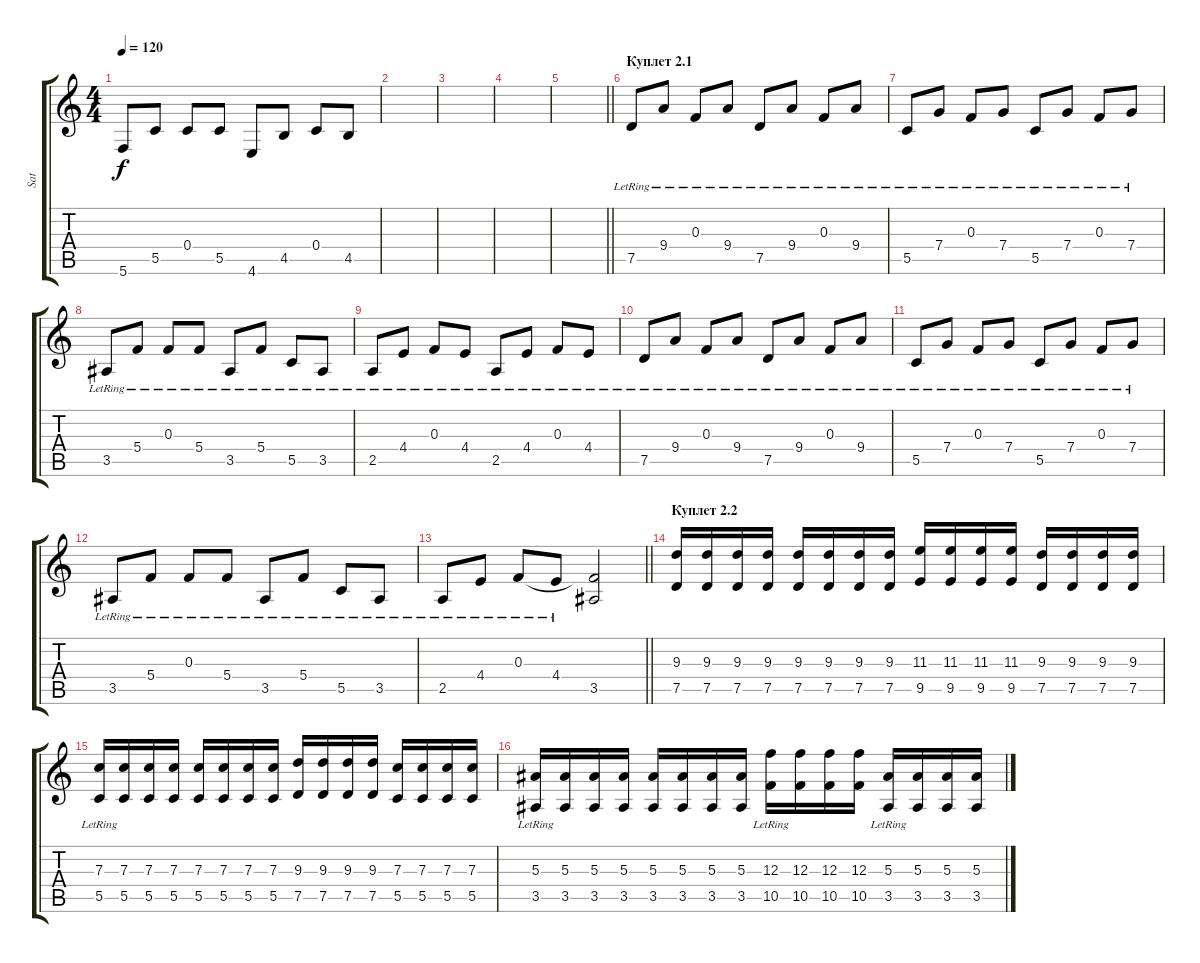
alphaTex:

\track ("Sat" "Sat") {instrument acousticguitarsteel}
\staff {score tabs}
\tuning (D4 A3 F3 C3 G2 C2) {hide}
\ts (4 4)
\tempo 120
\clef g2
\ks c
5.6.8{dy f} 5.5.8 0.4.8 5.5.8 4.6.8 4.5.8 0.4.8 4.5.8 |
|
|
|
\barLineRight lightlight
|
\section ("" "Куплет 2.1")
7.5{lr}.8{instrument acousticguitarsteel} 9.4{lr}.8 0.3{lr}.8 9.4{lr}.8 7.5{lr}.8 9.4{lr}.8 0.3{lr}.8 9.4{lr}.8 |
5.5{lr}.8 7.4{lr}.8 0.3{lr}.8 7.4{lr}.8 5.5{lr}.8 7.4{lr}.8 0.3{lr}.8 7.4{lr}.8 |
3.5{lr}.8 5.4{lr}.8 0.3{lr}.8 5.4{lr}.8 3.5{lr}.8 5.4{lr}.8 5.5{lr}.8 3.5{lr}.8 |
2.5{lr}.8 4.4{lr}.8 0.3{lr}.8 4.4{lr}.8 2.5{lr}.8 4.4{lr}.8 0.3{lr}.8 4.4{lr}.8 |
7.5{lr}.8 9.4{lr}.8 0.3{lr}.8 9.4{lr}.8 7.5{lr}.8 9.4{lr}.8 0.3{lr}.8 9.4{lr}.8 |
5.5{lr}.8 7.4{lr}.8 0.3{lr}.8 7.4{lr}.8 5.5{lr}.8 7.4{lr}.8 0.3{lr}.8 7.4{lr}.8 |
3.5{lr}.8 5.4{lr}.8 0.3{lr}.8 5.4{lr}.8 3.5{lr}.8 5.4{lr}.8 5.5{lr}.8 3.5{lr}.8 |
\barLineRight lightlight
2.5{lr}.8 4.4{lr}.8 0.3{lr}.8 4.4{lr}.8 (0.3{t} 3.5).2 |
\section ("" "Куплет 2.2")
(9.3 7.5).16{instrument distortionguitar} (9.3 7.5).16 (9.3 7.5).16 (9.3 7.5).16 (9.3 7.5).16 (9.3 7.5).16 (9.3 7.5).16 (9.3 7.5).16 (11.3 9.5).16 (11.3 9.5).16 (11.3 9.5).16 (11.3 9.5).16 (9.3 7.5).16 (9.3 7.5).16 (9.3 7.5).16 (9.3 7.5).16 |
(7.3 5.5{lr}).16 (7.3 5.5).16 (7.3 5.5).16 (7.3 5.5).16 (7.3 5.5).16 (7.3 5.5).16 (7.3 5.5).16 (7.3 5.5).16 (9.3 7.5).16 (9.3 7.5).16 (9.3 7.5).16 (9.3 7.5).16 (7.3 5.5).16 (7.3 5.5).16 (7.3 5.5).16 (7.3 5.5).16 |
(5.3 3.5{lr}).16 (5.3 3.5).16 (5.3 3.5).16 (5.3 3.5).16 (5.3 3.5).16 (5.3 3.5).16 (5.3 3.5).16 (5.3 3.5).16 (12.3{lr} 10.5).16 (12.3 10.5).16 (12.3 10.5).16 (12.3 10.5).16 (5.3 3.5{lr}).16 (5.3 3.5).16 (5.3 3.5).16 (5.3 3.5).16
